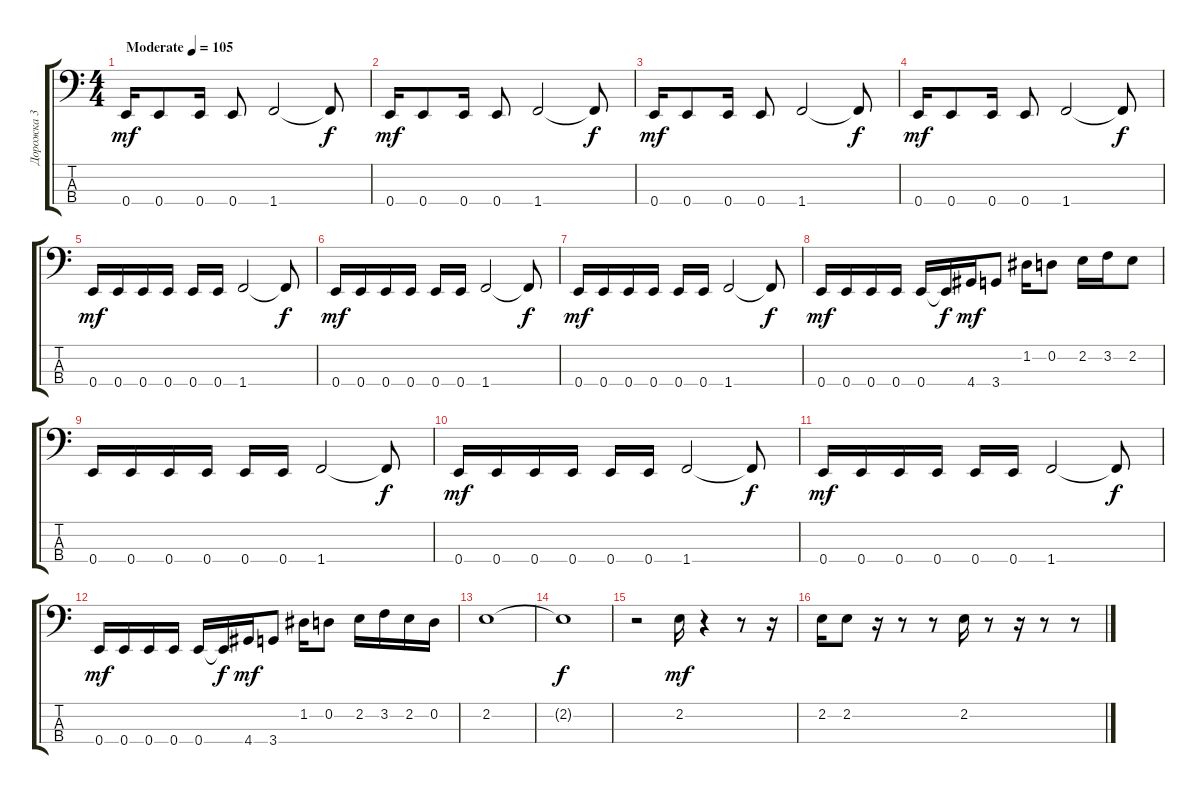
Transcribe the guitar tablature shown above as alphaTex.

\track ("Дорожка 3" "Дорожка 3") {instrument electricbasspick}
\staff {score tabs}
\tuning (G2 D2 A1 E1) {hide}
\ts (4 4)
\tempo (105 "Moderate")
\clef f4
\ks c
0.4.16{dy mf instrument electricbasspick} 0.4.8 0.4.16 0.4.8 1.4.2 1.4{t}.8{dy f} |
0.4.16{dy mf} 0.4.8 0.4.16 0.4.8 1.4.2 1.4{t}.8{dy f} |
0.4.16{dy mf} 0.4.8 0.4.16 0.4.8 1.4.2 1.4{t}.8{dy f} |
0.4.16{dy mf} 0.4.8 0.4.16 0.4.8 1.4.2 1.4{t}.8{dy f} |
0.4.16{dy mf} 0.4.16 0.4.16 0.4.16 0.4.16 0.4.16 1.4.2 1.4{t}.8{dy f} |
0.4.16{dy mf} 0.4.16 0.4.16 0.4.16 0.4.16 0.4.16 1.4.2 1.4{t}.8{dy f} |
0.4.16{dy mf} 0.4.16 0.4.16 0.4.16 0.4.16 0.4.16 1.4.2 1.4{t}.8{dy f} |
0.4.16{dy mf} 0.4.16 0.4.16 0.4.16 0.4.16 0.4{t}.16{dy f} 4.4.16{dy mf} 3.4.8 1.2.16 0.2.8 2.2.16 3.2.16 2.2.8 |
0.4.16 0.4.16 0.4.16 0.4.16 0.4.16 0.4.16 1.4.2 1.4{t}.8{dy f} |
0.4.16{dy mf} 0.4.16 0.4.16 0.4.16 0.4.16 0.4.16 1.4.2 1.4{t}.8{dy f} |
0.4.16{dy mf} 0.4.16 0.4.16 0.4.16 0.4.16 0.4.16 1.4.2 1.4{t}.8{dy f} |
0.4.16{dy mf} 0.4.16 0.4.16 0.4.16 0.4.16 0.4{t}.16{dy f} 4.4.16{dy mf} 3.4.8 1.2.16 0.2.8 2.2.16 3.2.16 2.2.16 0.2.16 |
2.2.1 |
2.2{t}.1{dy f} |
r.2 2.2.16{dy mf} r.4 r.8 r.16 |
2.2.16 2.2.8 r.16 r.8 r.8 2.2.16 r.8 r.16 r.8 r.8
